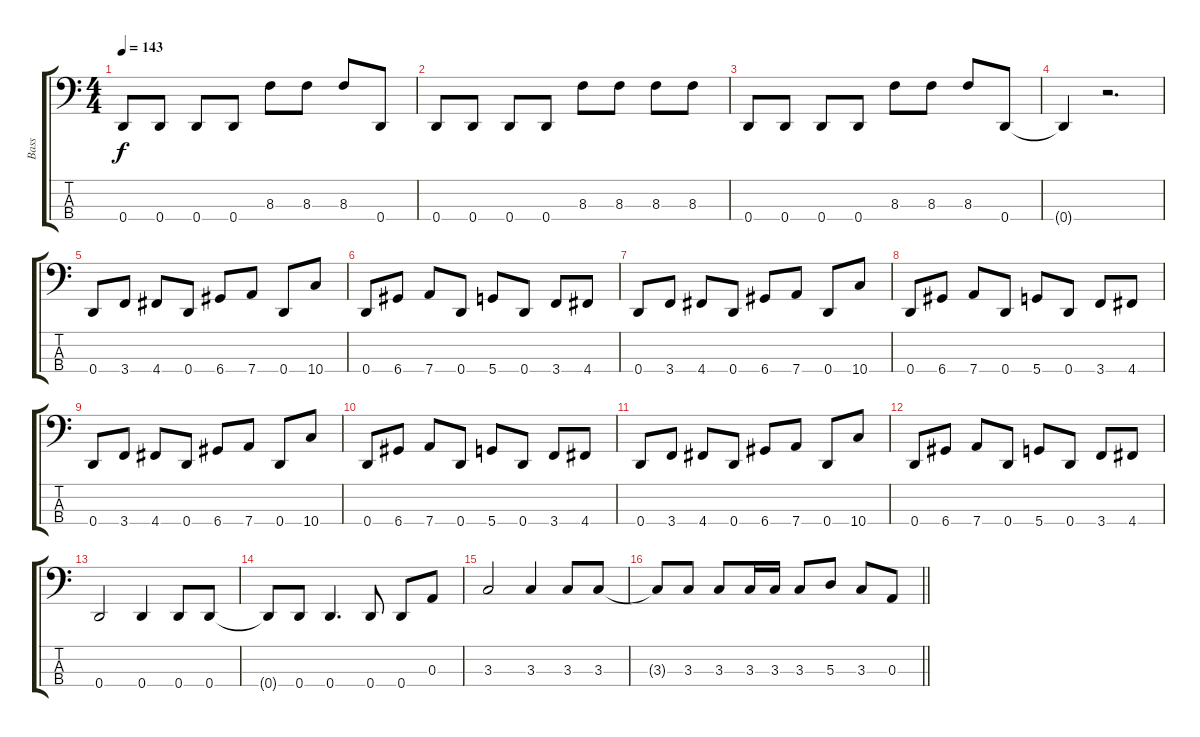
\track ("Bass" "Bass") {instrument electricbasspick}
\staff {score tabs}
\tuning (G2 D2 A1 D1) {hide}
\ts (4 4)
\tempo 143
\clef f4
\ks c
0.4.8{dy f instrument electricbasspick} 0.4.8 0.4.8 0.4.8 8.3.8 8.3.8 8.3.8 0.4.8 |
0.4.8 0.4.8 0.4.8 0.4.8 8.3.8 8.3.8 8.3.8 8.3.8 |
0.4.8 0.4.8 0.4.8 0.4.8 8.3.8 8.3.8 8.3.8 0.4.8 |
0.4{t}.4 r.2{d} |
0.4.8 3.4.8 4.4.8 0.4.8 6.4.8 7.4.8 0.4.8 10.4.8 |
0.4.8 6.4.8 7.4.8 0.4.8 5.4.8 0.4.8 3.4.8 4.4.8 |
0.4.8 3.4.8 4.4.8 0.4.8 6.4.8 7.4.8 0.4.8 10.4.8 |
0.4.8 6.4.8 7.4.8 0.4.8 5.4.8 0.4.8 3.4.8 4.4.8 |
0.4.8 3.4.8 4.4.8 0.4.8 6.4.8 7.4.8 0.4.8 10.4.8 |
0.4.8 6.4.8 7.4.8 0.4.8 5.4.8 0.4.8 3.4.8 4.4.8 |
0.4.8 3.4.8 4.4.8 0.4.8 6.4.8 7.4.8 0.4.8 10.4.8 |
0.4.8 6.4.8 7.4.8 0.4.8 5.4.8 0.4.8 3.4.8 4.4.8 |
0.4.2 0.4.4 0.4.8 0.4.8 |
0.4{t}.8 0.4.8 0.4.4{d} 0.4.8 0.4.8 0.3.8 |
3.3.2 3.3.4 3.3.8 3.3.8 |
\barLineRight lightlight
3.3{t}.8 3.3.8 3.3.8 3.3.16 3.3.16 3.3.8 5.3.8 3.3.8 0.3.8
